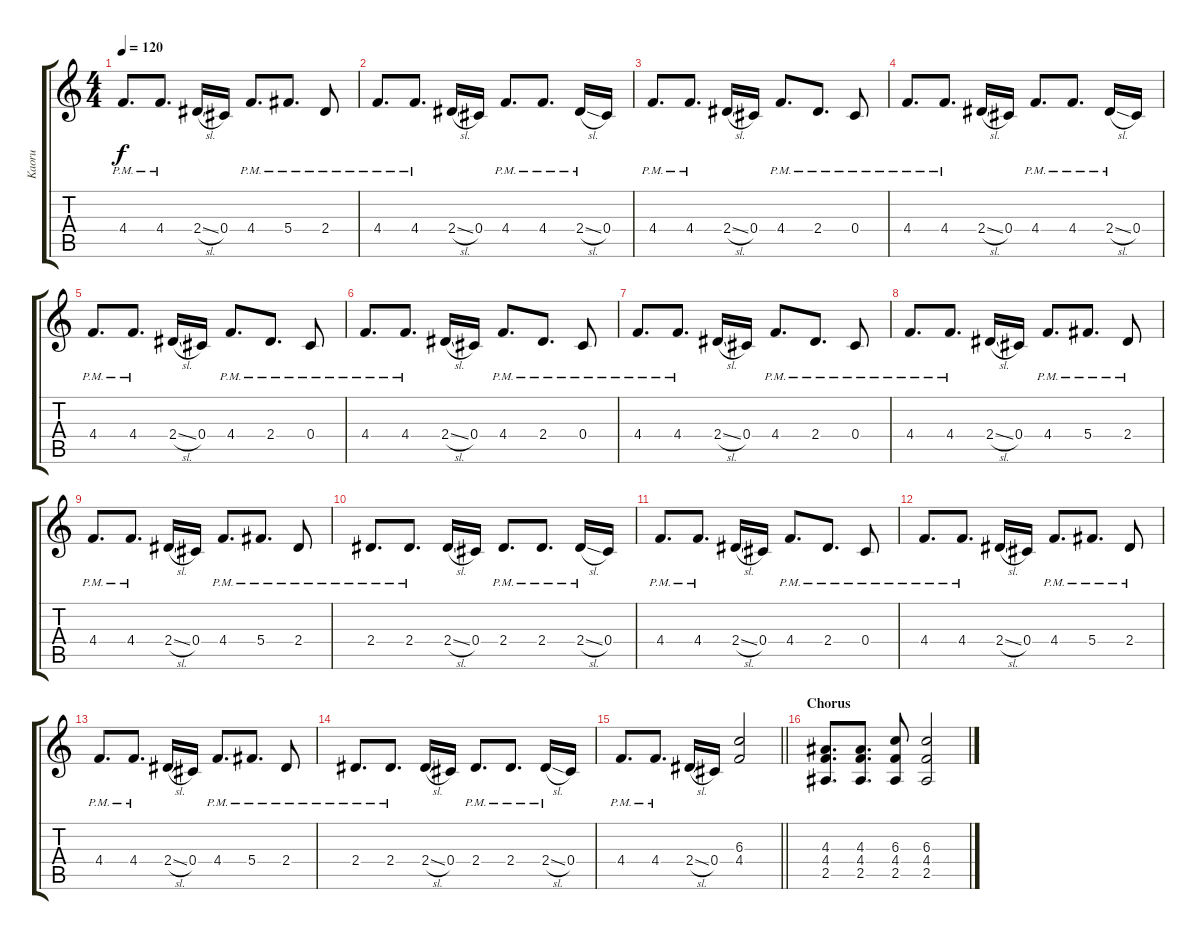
\track ("Kaoru" "Kaoru") {instrument distortionguitar}
\staff {score tabs}
\tuning (Eb4 Bb3 Gb3 Db3 Ab2 Db2) {hide}
\ts (4 4)
\tempo 120
\clef g2
\ks c
4.4{pm}.8{d dy f} 4.4{pm}.8{d} 2.4{sl}.16 0.4.16 4.4{pm}.8{d} 5.4{pm}.8{d} 2.4{pm}.8 |
4.4{pm}.8{d} 4.4{pm}.8{d} 2.4{sl}.16 0.4.16 4.4{pm}.8{d} 4.4{pm}.8{d} 2.4{sl pm}.16 0.4.16 |
4.4{pm}.8{d} 4.4{pm}.8{d} 2.4{sl}.16 0.4.16 4.4{pm}.8{d} 2.4{pm}.8{d} 0.4{pm}.8 |
4.4{pm}.8{d} 4.4{pm}.8{d} 2.4{sl}.16 0.4.16 4.4{pm}.8{d} 4.4{pm}.8{d} 2.4{sl pm}.16 0.4.16 |
4.4{pm}.8{d} 4.4{pm}.8{d} 2.4{sl}.16 0.4.16 4.4{pm}.8{d} 2.4{pm}.8{d} 0.4{pm}.8 |
4.4{pm}.8{d} 4.4{pm}.8{d} 2.4{sl}.16 0.4.16 4.4{pm}.8{d} 2.4{pm}.8{d} 0.4{pm}.8 |
4.4{pm}.8{d} 4.4{pm}.8{d} 2.4{sl}.16 0.4.16 4.4{pm}.8{d} 2.4{pm}.8{d} 0.4{pm}.8 |
4.4{pm}.8{d} 4.4{pm}.8{d} 2.4{sl}.16 0.4.16 4.4{pm}.8{d} 5.4{pm}.8{d} 2.4{pm}.8 |
4.4{pm}.8{d} 4.4{pm}.8{d} 2.4{sl}.16 0.4.16 4.4{pm}.8{d} 5.4{pm}.8{d} 2.4{pm}.8 |
2.4{pm}.8{d} 2.4{pm}.8{d} 2.4{sl}.16 0.4.16 2.4{pm}.8{d} 2.4{pm}.8{d} 2.4{sl pm}.16 0.4.16 |
4.4{pm}.8{d} 4.4{pm}.8{d} 2.4{sl}.16 0.4.16 4.4{pm}.8{d} 2.4{pm}.8{d} 0.4{pm}.8 |
4.4{pm}.8{d} 4.4{pm}.8{d} 2.4{sl}.16 0.4.16 4.4{pm}.8{d} 5.4{pm}.8{d} 2.4{pm}.8 |
4.4{pm}.8{d} 4.4{pm}.8{d} 2.4{sl}.16 0.4.16 4.4{pm}.8{d} 5.4{pm}.8{d} 2.4{pm}.8 |
2.4{pm}.8{d} 2.4{pm}.8{d} 2.4{sl}.16 0.4.16 2.4{pm}.8{d} 2.4{pm}.8{d} 2.4{sl pm}.16 0.4.16 |
\barLineRight lightlight
4.4{pm}.8{d} 4.4{pm}.8{d} 2.4{sl}.16 0.4.16 (6.3 4.4).2 |
\section ("" "Chorus")
(4.3 4.4 2.5).8{d} (4.3 4.4 2.5).8{d} (6.3 4.4 2.5).8 (6.3 4.4 2.5).2
